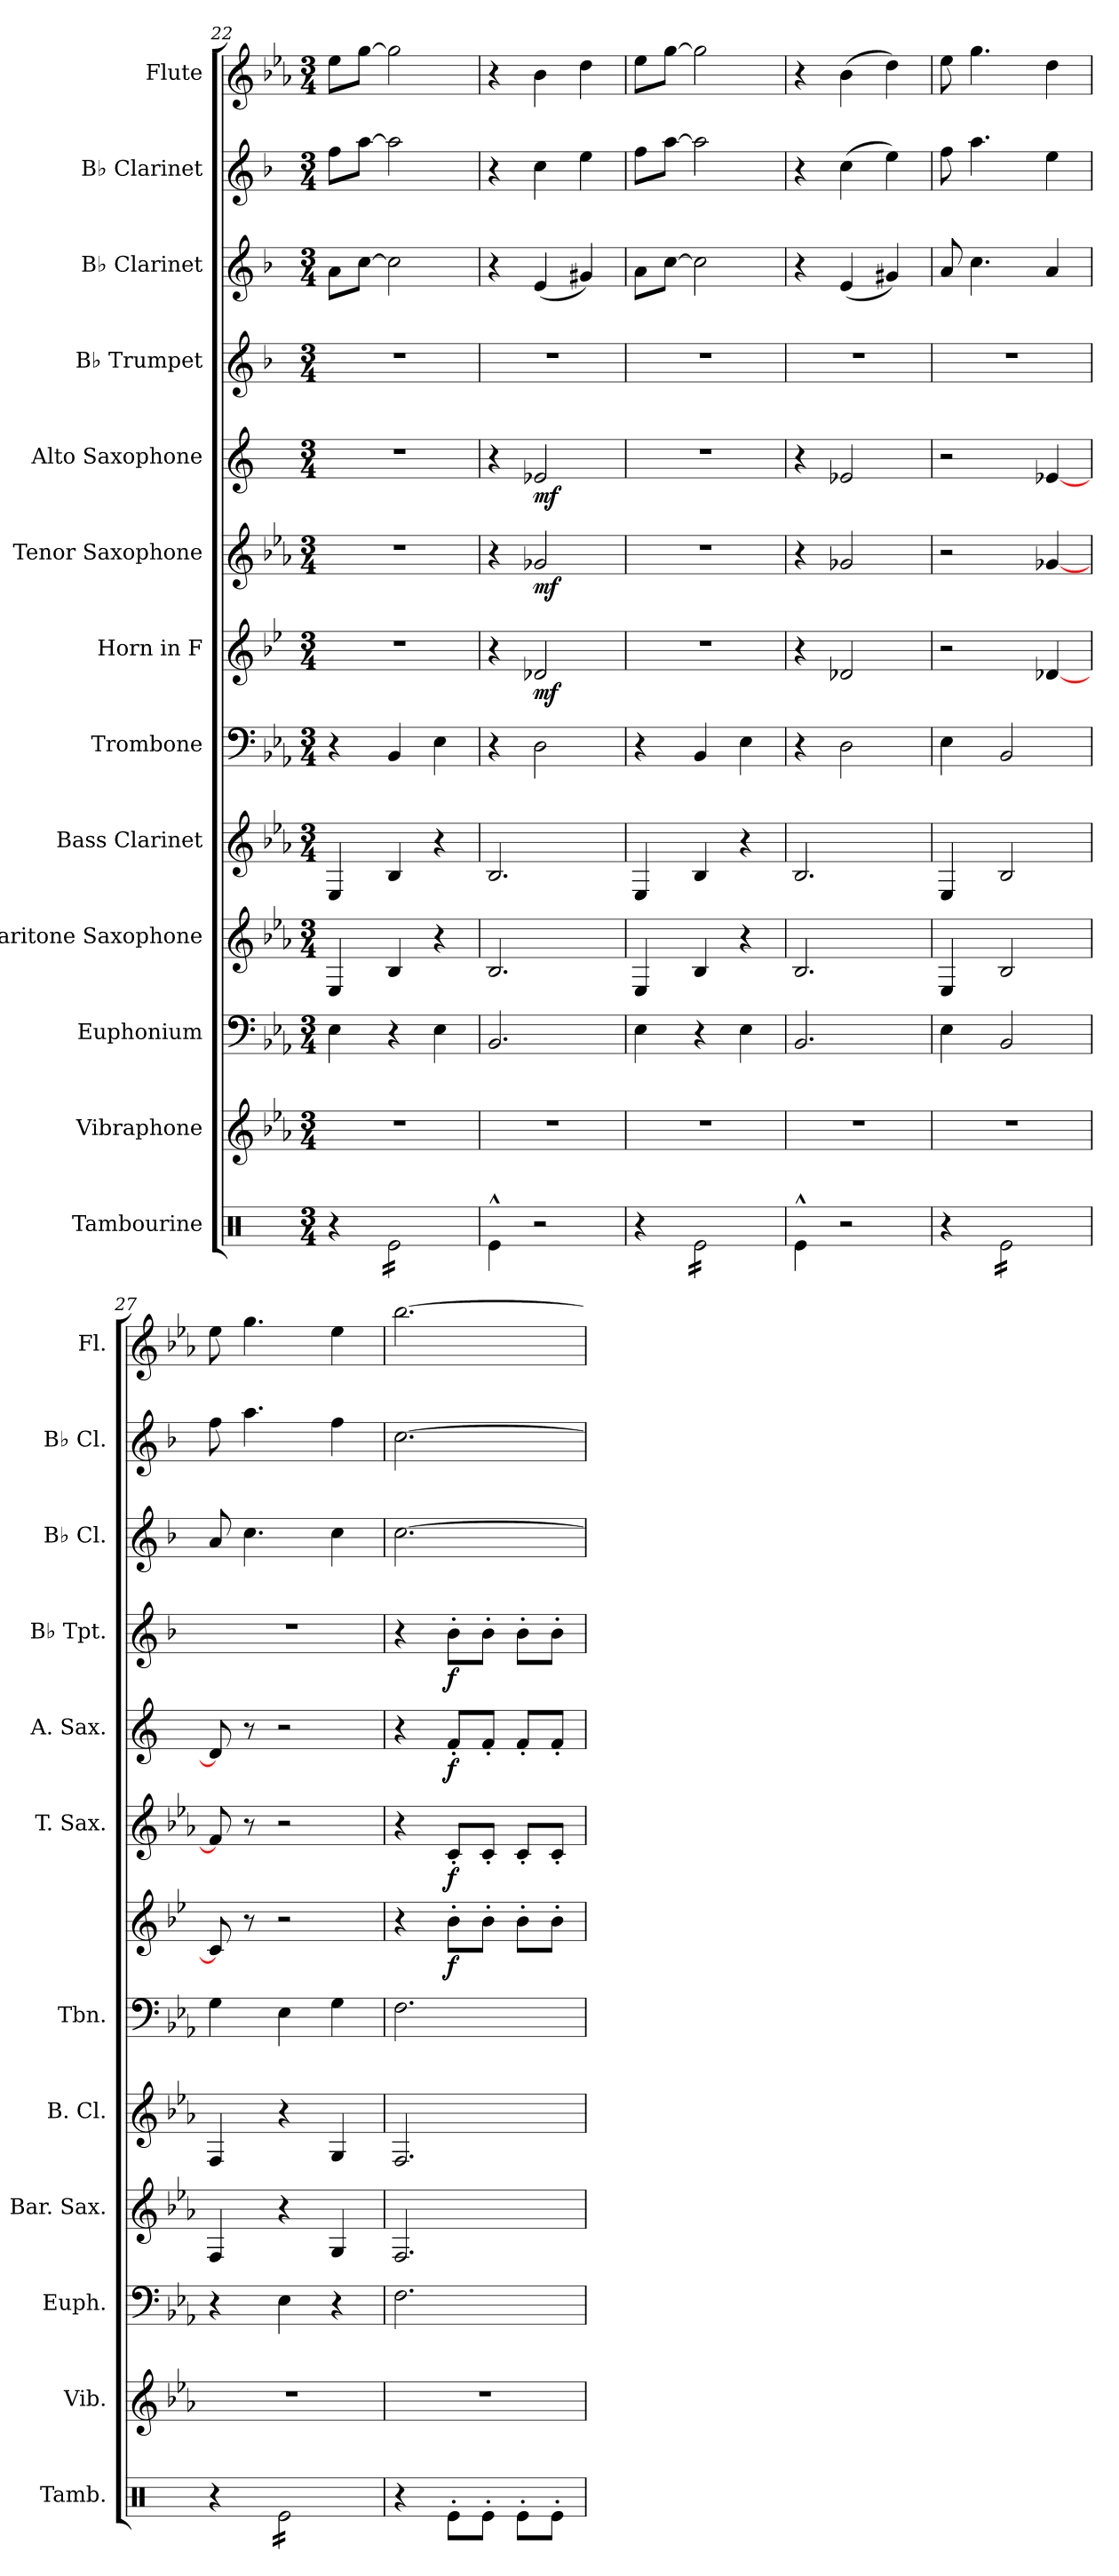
**kern	**kern	**kern	**kern	**kern	**kern	**kern	**dynam	**kern	**dynam	**kern	**dynam	**kern	**dynam	**kern	**kern	**kern
*part13	*part12	*part11	*part10	*part9	*part8	*part7	*part7	*part6	*part6	*part5	*part5	*part4	*part4	*part3	*part2	*part1
*staff13	*staff12	*staff11	*staff10	*staff9	*staff8	*staff7	*staff7	*staff6	*staff6	*staff5	*staff5	*staff4	*staff4	*staff3	*staff2	*staff1
*I"Tambourine	*I"Vibraphone	*I"Euphonium	*I"Baritone Saxophone	*I"Bass Clarinet	*I"Trombone	*I"Horn in F	*	*I"Tenor Saxophone	*	*I"Alto Saxophone	*	*I"B♭ Trumpet	*	*I"B♭ Clarinet	*I"B♭ Clarinet	*I"Flute
*I'Tamb.	*I'Vib.	*I'Euph.	*I'Bar. Sax.	*I'B. Cl.	*I'Tbn.	*	*	*I'T. Sax.	*	*I'A. Sax.	*	*I'B♭ Tpt.	*	*I'B♭ Cl.	*I'B♭ Cl.	*I'Fl.
*clefX	*clefG2	*clefF4	*clefG2	*clefG2	*clefF4	*clefG2	*	*clefG2	*	*clefG2	*	*clefG2	*	*clefG2	*clefG2	*clefG2
*	*	*	*ITrd12c21	*ITrd8c14	*	*ITrd4c7	*	*ITrd8c14	*	*ITrd5c9	*	*ITrd1c2	*	*ITrd1c2	*ITrd1c2	*
*k[]	*k[b-e-a-]	*k[b-e-a-]	*k[b-e-a-]	*k[b-e-a-]	*k[b-e-a-]	*k[b-e-a-]	*	*k[b-e-a-]	*	*k[b-e-a-]	*	*k[b-e-a-]	*	*k[b-e-a-]	*k[b-e-a-]	*k[b-e-a-]
*M3/4	*M3/4	*M3/4	*M3/4	*M3/4	*M3/4	*M3/4	*	*M3/4	*	*M3/4	*	*M3/4	*	*M3/4	*M3/4	*M3/4
=22	=22	=22	=22	=22	=22	=22	=22	=22	=22	=22	=22	=22	=22	=22	=22	=22
4r	2.r	4E-\	4EE-/	4EE-/	4r	2.r	.	2.r	.	2.r	.	2.r	.	8g\L	8ee-\L	8ee-\L
.	.	.	.	.	.	.	.	.	.	.	.	.	.	[8b-\J	[8gg\J	[8gg\J
*tremolo	*	*	*	*	*	*	*	*	*	*	*	*	*	*	*	*
16Re\LL	.	4r	4BB-/	4BB-/	4BB-/	.	.	.	.	.	.	.	.	2b-\]	2gg\]	2gg\]
16Re\	.	.	.	.	.	.	.	.	.	.	.	.	.	.	.	.
16Re\	.	.	.	.	.	.	.	.	.	.	.	.	.	.	.	.
16Re\	.	.	.	.	.	.	.	.	.	.	.	.	.	.	.	.
16Re\	.	4E-\	4r	4r	4E-\	.	.	.	.	.	.	.	.	.	.	.
16Re\	.	.	.	.	.	.	.	.	.	.	.	.	.	.	.	.
16Re\	.	.	.	.	.	.	.	.	.	.	.	.	.	.	.	.
16Re\JJ	.	.	.	.	.	.	.	.	.	.	.	.	.	.	.	.
*Xtremolo	*	*	*	*	*	*	*	*	*	*	*	*	*	*	*	*
=23	=23	=23	=23	=23	=23	=23	=23	=23	=23	=23	=23	=23	=23	=23	=23	=23
4Re^^\	2.r	2.BB-/	2.BB-/	2.BB-/	4r	4r	.	4r	.	4r	.	2.r	.	4r	4r	4r
!	!	!	!	!	!	!	!LO:DY:b	!	!LO:DY:b	!	!LO:DY:b	!	!	!	!	!
2r	.	.	.	.	2D\	2G-X/	mf	2G-X/	mf	2G-X/	mf	.	.	(4d/	4b-\	4b-\
.	.	.	.	.	.	.	.	.	.	.	.	.	.	4f#X/)	4dd\	4dd\
!!LO:PB:g=z
=24	=24	=24	=24	=24	=24	=24	=24	=24	=24	=24	=24	=24	=24	=24	=24	=24
4r	2.r	4E-\	4EE-/	4EE-/	4r	2.r	.	2.r	.	2.r	.	2.r	.	8g\L	8ee-\L	8ee-\L
.	.	.	.	.	.	.	.	.	.	.	.	.	.	[8b-\J	[8gg\J	[8gg\J
*tremolo	*	*	*	*	*	*	*	*	*	*	*	*	*	*	*	*
16Re\LL	.	4r	4BB-/	4BB-/	4BB-/	.	.	.	.	.	.	.	.	2b-\]	2gg\]	2gg\]
16Re\	.	.	.	.	.	.	.	.	.	.	.	.	.	.	.	.
16Re\	.	.	.	.	.	.	.	.	.	.	.	.	.	.	.	.
16Re\	.	.	.	.	.	.	.	.	.	.	.	.	.	.	.	.
16Re\	.	4E-\	4r	4r	4E-\	.	.	.	.	.	.	.	.	.	.	.
16Re\	.	.	.	.	.	.	.	.	.	.	.	.	.	.	.	.
16Re\	.	.	.	.	.	.	.	.	.	.	.	.	.	.	.	.
16Re\JJ	.	.	.	.	.	.	.	.	.	.	.	.	.	.	.	.
*Xtremolo	*	*	*	*	*	*	*	*	*	*	*	*	*	*	*	*
=25	=25	=25	=25	=25	=25	=25	=25	=25	=25	=25	=25	=25	=25	=25	=25	=25
4Re^^\	2.r	2.BB-/	2.BB-/	2.BB-/	4r	4r	.	4r	.	4r	.	2.r	.	4r	4r	4r
2r	.	.	.	.	2D\	2G-X/	.	2G-X/	.	2G-X/	.	.	.	(4d/	(4b-\	(4b-\
.	.	.	.	.	.	.	.	.	.	.	.	.	.	4f#X/)	4dd\)	4dd\)
=26	=26	=26	=26	=26	=26	=26	=26	=26	=26	=26	=26	=26	=26	=26	=26	=26
4r	2.r	4E-\	4EE-/	4EE-/	4E-\	2r	.	2r	.	2r	.	2.r	.	8g/	8ee-\	8ee-\
.	.	.	.	.	.	.	.	.	.	.	.	.	.	4.b-\	4.gg\	4.gg\
*tremolo	*	*	*	*	*	*	*	*	*	*	*	*	*	*	*	*
16Re\LL	.	2BB-/	2BB-/	2BB-/	2BB-/	.	.	.	.	.	.	.	.	.	.	.
16Re\	.	.	.	.	.	.	.	.	.	.	.	.	.	.	.	.
16Re\	.	.	.	.	.	.	.	.	.	.	.	.	.	.	.	.
16Re\	.	.	.	.	.	.	.	.	.	.	.	.	.	.	.	.
16Re\	.	.	.	.	.	[4G-X/	.	[4G-X/	.	[4G-X/	.	.	.	4g/	4dd\	4dd\
16Re\	.	.	.	.	.	.	.	.	.	.	.	.	.	.	.	.
16Re\	.	.	.	.	.	.	.	.	.	.	.	.	.	.	.	.
16Re\JJ	.	.	.	.	.	.	.	.	.	.	.	.	.	.	.	.
=27	=27	=27	=27	=27	=27	=27	=27	=27	=27	=27	=27	=27	=27	=27	=27	=27
4r	2.r	4r	4FF/	4FF/	4G\	8F-/]	.	8F-/]	.	8F-/]	.	2.r	.	8g/	8ee-\	8ee-\
.	.	.	.	.	.	8r	.	8r	.	8r	.	.	.	4.b-\	4.gg\	4.gg\
16Re\LL	.	4E-\	4r	4r	4E-\	2r	.	2r	.	2r	.	.	.	.	.	.
16Re\	.	.	.	.	.	.	.	.	.	.	.	.	.	.	.	.
16Re\	.	.	.	.	.	.	.	.	.	.	.	.	.	.	.	.
16Re\	.	.	.	.	.	.	.	.	.	.	.	.	.	.	.	.
16Re\	.	4r	4GG/	4GG/	4G\	.	.	.	.	.	.	.	.	4b-\	4ee-\	4ee-\
16Re\	.	.	.	.	.	.	.	.	.	.	.	.	.	.	.	.
16Re\	.	.	.	.	.	.	.	.	.	.	.	.	.	.	.	.
16Re\JJ	.	.	.	.	.	.	.	.	.	.	.	.	.	.	.	.
*Xtremolo	*	*	*	*	*	*	*	*	*	*	*	*	*	*	*	*
=28	=28	=28	=28	=28	=28	=28	=28	=28	=28	=28	=28	=28	=28	=28	=28	=28
4r	2.r	2.F\	2.FF/	2.FF/	2.F\	4r	.	4r	.	4r	.	4r	.	[2.b-\	[2.b-\	[2.bb-\
!	!	!	!	!	!	!	!LO:DY:b	!	!LO:DY:b	!	!LO:DY:b	!	!LO:DY:b	!	!	!
8Re'\L	.	.	.	.	.	8e-'\L	f	8C'/L	f	8A-'/L	f	8a-'\L	f	.	.	.
8Re'\J	.	.	.	.	.	8e-'\J	.	8C'/J	.	8A-'/J	.	8a-'\J	.	.	.	.
8Re'\L	.	.	.	.	.	8e-'\L	.	8C'/L	.	8A-'/L	.	8a-'\L	.	.	.	.
8Re'\J	.	.	.	.	.	8e-'\J	.	8C'/J	.	8A-'/J	.	8a-'\J	.	.	.	.
=	=	=	=	=	=	=	=	=	=	=	=	=	=	=	=	=
*-	*-	*-	*-	*-	*-	*-	*-	*-	*-	*-	*-	*-	*-	*-	*-	*-
